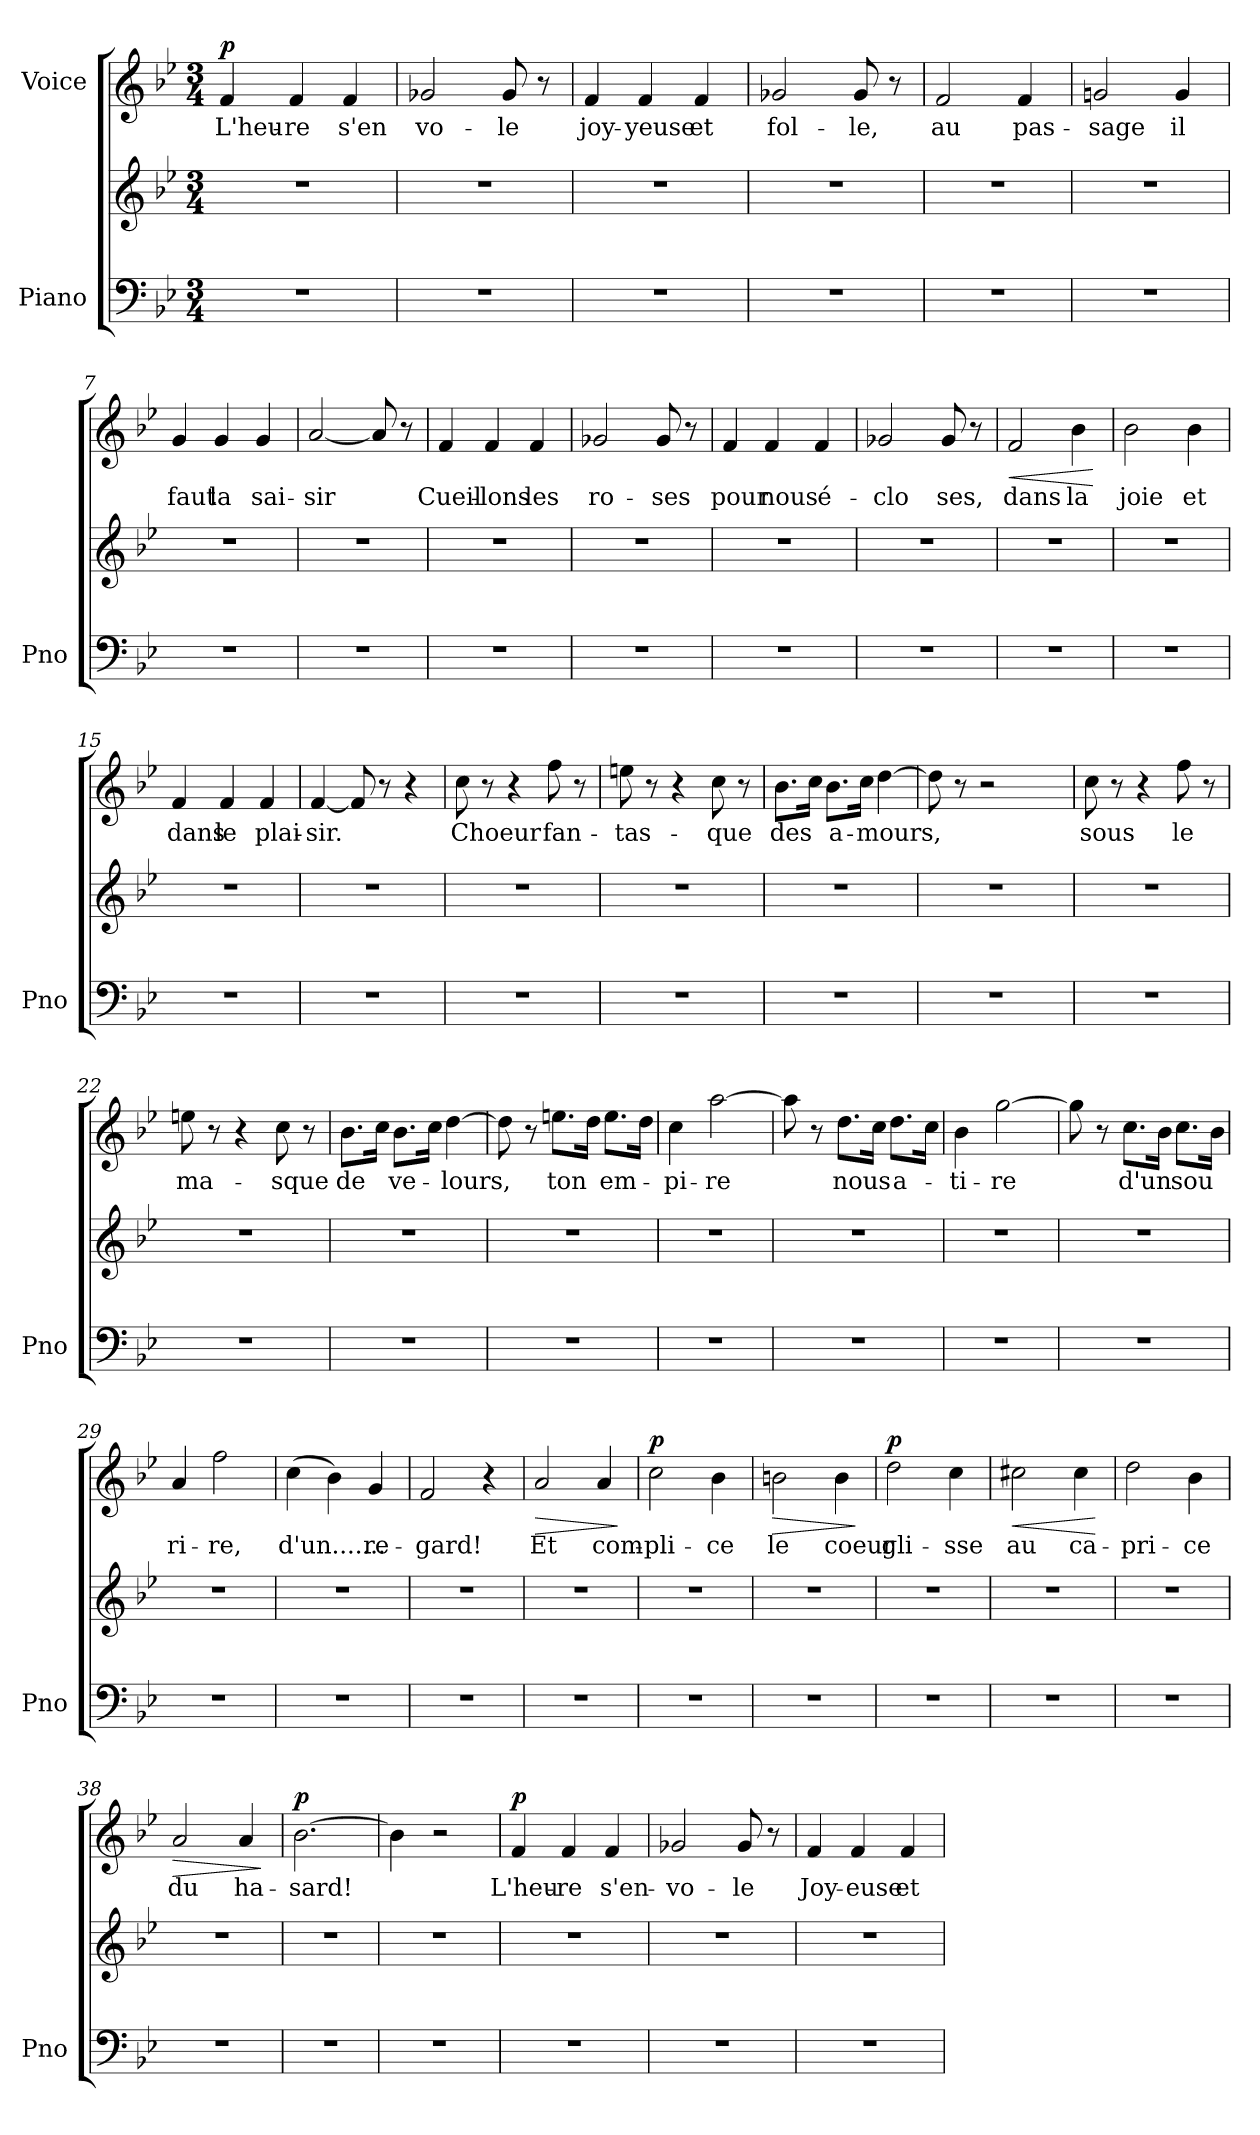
**kern	**kern	**kern	**text	**dynam
*part2	*part2	*part1	*part1	*part1
*staff3	*staff2	*staff1	*staff1	*staff1
*I"Piano	*	*I"Voice	*	*
*I'Pno	*	*	*	*
*clefF4	*clefG2	*clefG2	*	*
*k[b-e-]	*k[b-e-]	*k[b-e-]	*	*
*M3/4	*M3/4	*M3/4	*	*
*MM118	*MM118	*MM118	*	*
=1	=1	=1	=1	=1
!	!	!	!	!LO:DY:a
2.r	2.r	4f/	L'heu-	p
.	.	4f/	-re	.
.	.	4f/	s'en	.
=2	=2	=2	=2	=2
2.r	2.r	2g-X/	vo-	.
.	.	8g-/	-le	.
.	.	8r	.	.
=3	=3	=3	=3	=3
2.r	2.r	4f/	joy-	.
.	.	4f/	-yeuse	.
.	.	4f/	et	.
!!LO:LB:g=z
=4	=4	=4	=4	=4
2.r	2.r	2g-X/	fol-	.
.	.	8g-/	-le,	.
.	.	8r	.	.
=5	=5	=5	=5	=5
2.r	2.r	2f/	au	.
.	.	4f/	pas-	.
=6	=6	=6	=6	=6
2.r	2.r	2gn/	-sage	.
.	.	4g/	il	.
=7	=7	=7	=7	=7
2.r	2.r	4g/	faut	.
.	.	4g/	la	.
.	.	4g/	sai-	.
=8	=8	=8	=8	=8
2.r	2.r	[2a/	-sir	.
.	.	8a/]	.	.
.	.	8r	.	.
!!LO:LB:g=z
=9	=9	=9	=9	=9
2.r	2.r	4f/	Cueil-	.
.	.	4f/	-lons	.
.	.	4f/	les	.
=10	=10	=10	=10	=10
2.r	2.r	2g-X/	ro-	.
.	.	8g-/	-ses	.
.	.	8r	.	.
=11	=11	=11	=11	=11
2.r	2.r	4f/	pour	.
.	.	4f/	nous	.
.	.	4f/	é-	.
=12	=12	=12	=12	=12
2.r	2.r	2g-X/	-clo	.
.	.	8g-/	ses,	.
.	.	8r	.	.
=13	=13	=13	=13	=13
!	!	!	!	!LO:HP:b
2.r	2.r	2f/	dans	<
.	.	4b-\	la	.
.	.	.	.	[
!!LO:PB:g=z
=14	=14	=14	=14	=14
2.r	2.r	2b-\	joie	.
.	.	4b-\	et	.
=15	=15	=15	=15	=15
2.r	2.r	4f/	dans	.
.	.	4f/	le	.
.	.	4f/	plai-	.
=16	=16	=16	=16	=16
2.r	2.r	[4f/	-sir.	.
.	.	8f/]	.	.
.	.	8r	.	.
.	.	4r	.	.
!!LO:LB:g=z
=17	=17	=17	=17	=17
2.r	2.r	8cc\	Choeur	.
.	.	8r	.	.
.	.	4r	.	.
.	.	8ff\	fan-	.
.	.	8r	.	.
=18	=18	=18	=18	=18
2.r	2.r	8een\	-tas-	.
.	.	8r	.	.
.	.	4r	.	.
.	.	8cc\	-que	.
.	.	8r	.	.
=19	=19	=19	=19	=19
2.r	2.r	8.b-\L	des	.
.	.	16cc\Jk	.	.
.	.	8.b-\L	a-	.
.	.	16cc\Jk	.	.
.	.	[4dd\	-mours,	.
=20	=20	=20	=20	=20
2.r	2.r	8dd\]	.	.
.	.	8r	.	.
.	.	2r	.	.
=21	=21	=21	=21	=21
2.r	2.r	8cc\	sous	.
.	.	8r	.	.
.	.	4r	.	.
.	.	8ff\	le	.
.	.	8r	.	.
!!LO:LB:g=z
=22	=22	=22	=22	=22
2.r	2.r	8een\	ma-	.
.	.	8r	.	.
.	.	4r	.	.
.	.	8cc\	-sque	.
.	.	8r	.	.
=23	=23	=23	=23	=23
2.r	2.r	8.b-\L	de	.
.	.	16cc\Jk	.	.
.	.	8.b-\L	ve-	.
.	.	16cc\Jk	.	.
.	.	[4dd\	-lours,	.
=24	=24	=24	=24	=24
2.r	2.r	8dd\]	.	.
.	.	8r	.	.
.	.	8.een\L	ton	.
.	.	16dd\Jk	.	.
.	.	8.ee\L	em-	.
.	.	16dd\Jk	.	.
=25	=25	=25	=25	=25
2.r	2.r	4cc\	-pi-	.
.	.	[2aa\	-re	.
=26	=26	=26	=26	=26
2.r	2.r	8aa\]	.	.
.	.	8r	.	.
.	.	8.dd\L	nous	.
.	.	16cc\Jk	.	.
.	.	8.dd\L	a-	.
.	.	16cc\Jk	.	.
!!LO:LB:g=z
=27	=27	=27	=27	=27
2.r	2.r	4b-\	-ti-	.
.	.	[2gg\	-re	.
=28	=28	=28	=28	=28
2.r	2.r	8gg\]	.	.
.	.	8r	.	.
.	.	8.cc\L	d'un	.
.	.	16b-\Jk	.	.
.	.	8.cc\L	sou	.
.	.	16b-\Jk	.	.
=29	=29	=29	=29	=29
2.r	2.r	4a/	ri-	.
.	.	2ff\	-re,	.
=30	=30	=30	=30	=30
2.r	2.r	(4cc\	d'un.......	.
.	.	4b-\)	.	.
.	.	4g/	re-	.
=31	=31	=31	=31	=31
2.r	2.r	2f/	-gard!	.
.	.	4r	.	.
!!LO:PB:g=z
=32	=32	=32	=32	=32
!	!	!	!	!LO:HP:b
2.r	2.r	2a/	Et	>
.	.	4a/	com-	.
.	.	.	.	]
=33	=33	=33	=33	=33
!	!	!	!	!LO:DY:a
2.r	2.r	2cc\	-pli-	p
.	.	4b-\	-ce	.
=34	=34	=34	=34	=34
!	!	!	!	!LO:HP:b
2.r	2.r	2bn\	le	>
.	.	4b\	coeur	.
.	.	.	.	]
=35	=35	=35	=35	=35
!	!	!	!	!LO:DY:a
2.r	2.r	2dd\	gli-	p
.	.	4cc\	-sse	.
=36	=36	=36	=36	=36
!	!	!	!	!LO:HP:b
2.r	2.r	2cc#X\	au	<
.	.	4cc#\	ca-	.
.	.	.	.	[
!!LO:LB:g=z
=37	=37	=37	=37	=37
2.r	2.r	2dd\	-pri-	.
.	.	4b-\	-ce	.
=38	=38	=38	=38	=38
!	!	!	!	!LO:HP:b
2.r	2.r	2a/	du	>
.	.	4a/	ha-	.
.	.	.	.	]
=39	=39	=39	=39	=39
!	!	!	!	!LO:DY:a
2.r	2.r	[2.b-\	-sard!	p
=40	=40	=40	=40	=40
2.r	2.r	4b-\]	.	.
.	.	2r	.	.
!!LO:LB:g=z
=41	=41	=41	=41	=41
!	!	!	!	!LO:DY:a
2.r	2.r	4f/	L'heu-	p
.	.	4f/	-re	.
.	.	4f/	s'en-	.
=42	=42	=42	=42	=42
2.r	2.r	2g-X/	-vo-	.
.	.	8g-/	-le	.
.	.	8r	.	.
=43	=43	=43	=43	=43
2.r	2.r	4f/	Joy-	.
.	.	4f/	-euse	.
.	.	4f/	et	.
=	=	=	=	=
*-	*-	*-	*-	*-
